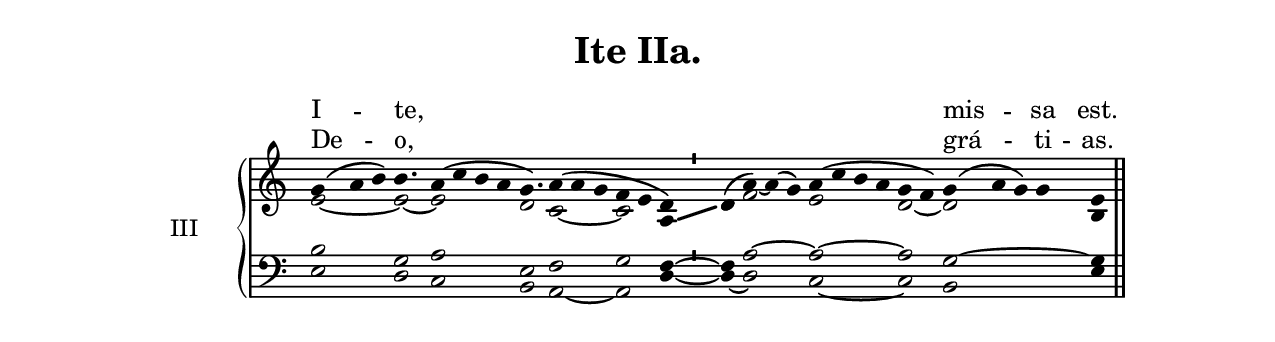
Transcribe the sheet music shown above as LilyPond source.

\version "2.18"
\include "gregorian.ly"
\include "noh2.ily"

%Page reference: page v.17
%(volume.page)

global = {
 \key e \phrygian
 \cadenzaOn 
 \override Glissando #'thickness = #2.0
}

\header {
  title = \markup \center-column {"Ite IIa." \vspace #1 }
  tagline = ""
  composer = ""
}

\paper {
 #(include-special-characters)
  oddHeaderMarkup = \markup \fill-line {
    \line {}
    \center-column {
      \on-the-fly #first-page     " "
      \on-the-fly #not-first-page ""
    }
    \line { \on-the-fly #print-page-number-check-first \fromproperty #'page:page-number-string }
  }
  evenHeaderMarkup = \markup \fill-line {
    \line { \on-the-fly #print-page-number-check-first \fromproperty #'page:page-number-string }
    \center-column { "" }
    \line {}
  }
}

chantTextA = \lyricmode {
I -- te, _ _ _ _ mis -- sa est. }
chantTextB = \lyricmode {
De -- o, _ _ _ _ grá -- ti -- as. }

chantMusic = {
\tieDown   g'4 ( a'4 b'4) b'4. a'4 ( c''4 b'4 a'4 g'4.) a'4 ( a'4 g'4 f'4 e'4 d'4) \divisioMinima
 d'4 ( a'4) ~ a'4 ( g'4) a'4 ( c''4 b'4 a'4 g'4 f'4) g'4 ( a'4 g'4) g'4 e'4 \finalis

}

altoMusic = {
e'2*3/2 ~ e'2*3/4 ~ e'2*4/2 d'2*3/4 c'2*3/2 ~ c'2 a4 -\tweak Glissando.Y-offset #-0.8 \glissando \divisioMinima
d'4 f'2*3/2 e'2*4/2 d'2 ~ d'2*4/2 b4 \finalis
}

tenorMusic = {
b2*3/2 g2*3/4 a2*4/2 e2*3/4 f2*3/2 g2 f4 ~ \divisioMinima
f4 a2*3/2 ~ a2*4/2 ~ a2 g2*4/2 ~ g4 \finalis
}

bassMusic = {
e2*3/2 d2*3/4 c2*4/2 b,2*3/4 a,2*3/2 ~ a,2 d4 ~ \divisioMinima
d4 ~ d2*3/2 c2*4/2 ~ c2 b,2*4/2 e4 \finalis
}

voiceLines = {
\voiceLineStyle


}

\score{
  <<
    \new GrandStaff <<
      \set GrandStaff.autoBeaming = ##f
      \set GrandStaff.instrumentName = \markup \center-column {
        "III"
      }
      \new Staff = up <<
        \new Voice = "chant" {
          \voiceOne \global \chantMusic
        }
        \new Voice {
          \voiceTwo \global \altoMusic
        }
      >>

      \new Staff = down <<
        \clef bass
        \new Voice {
          \voiceOne \global \tenorMusic
        }
        \new Voice {
          \voiceTwo \global \bassMusic
        }
	\new Voice {
        \voiceThree \global \voiceLines
        }
      >>
    >>
    \new Lyrics \lyricsto chant {
      \chantTextA
    }
    \new Lyrics \lyricsto chant {
      \chantTextB
    }
  >>
  \layout{
  }
  \midi{
    \tempo 4 = 125
  }
}
